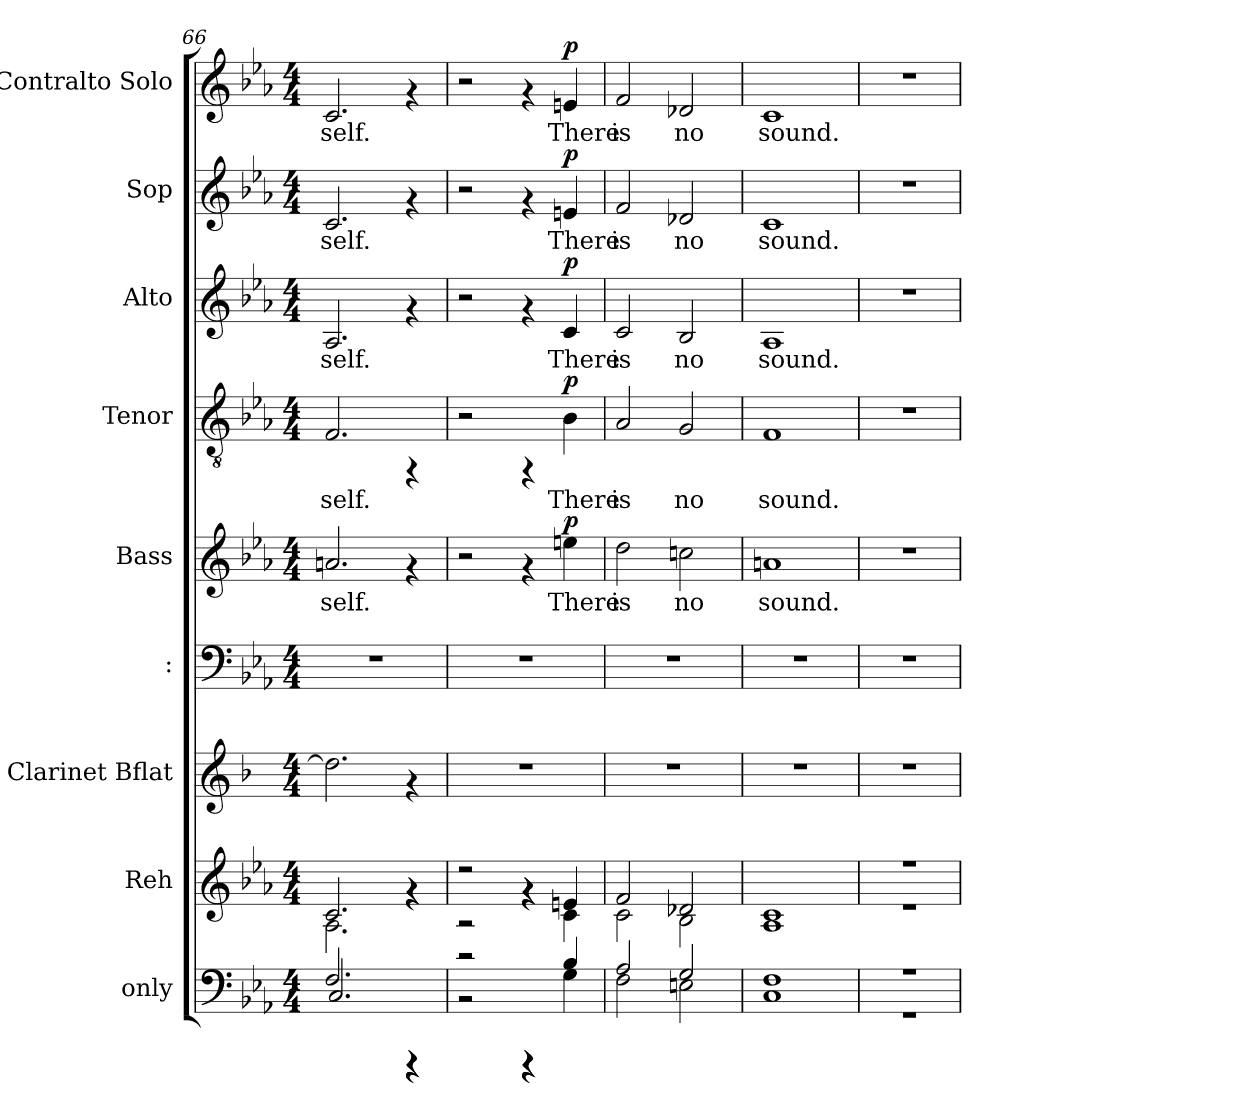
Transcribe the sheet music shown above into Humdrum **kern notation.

**kern	**kern	**kern	**kern	**kern	**text	**dynam	**kern	**text	**dynam	**kern	**text	**dynam	**kern	**text	**dynam	**kern	**text	**dynam
*part9	*part8	*part7	*part6	*part5	*part5	*part5	*part4	*part4	*part4	*part3	*part3	*part3	*part2	*part2	*part2	*part1	*part1	*part1
*staff9	*staff8	*staff7	*staff6	*staff5	*staff5	*staff5	*staff4	*staff4	*staff4	*staff3	*staff3	*staff3	*staff2	*staff2	*staff2	*staff1	*staff1	*staff1
*I"only	*I"Reh	*I"Clarinet Bflat	*I":	*I"Bass	*	*	*I"Tenor	*	*	*I"Alto	*	*	*I"Sop	*	*	*I"Contralto Solo	*	*
*	*	*I'Cl	*	*	*	*	*	*	*	*	*	*	*	*	*	*	*	*
*clefF4	*clefG2	*clefG2	*clefF4	*clefG2	*	*	*clefGv2	*	*	*clefG2	*	*	*clefG2	*	*	*clefG2	*	*
*	*	*ITrd1c2	*	*	*	*	*	*	*	*	*	*	*	*	*	*	*	*
*k[b-e-a-]	*k[b-e-a-]	*k[b-e-a-]	*k[b-e-a-]	*k[b-e-a-]	*	*	*k[b-e-a-]	*	*	*k[b-e-a-]	*	*	*k[b-e-a-]	*	*	*k[b-e-a-]	*	*
*E-:	*E-:	*E-:	*E-:	*E-:	*	*	*E-:	*	*	*E-:	*	*	*E-:	*	*	*E-:	*	*
*M4/4	*M4/4	*M4/4	*M4/4	*M4/4	*	*	*M4/4	*	*	*M4/4	*	*	*M4/4	*	*	*M4/4	*	*
=66	=66	=66	=66	=66	=66	=66	=66	=66	=66	=66	=66	=66	=66	=66	=66	=66	=66	=66
*^	*^	*	*	*	*	*	*	*	*	*	*	*	*	*	*	*	*	*
!	!	!	!	!	!	!	!LO:LY:b	!	!	!LO:LY:b	!	!	!LO:LY:b	!	!	!LO:LY:b	!	!	!LO:LY:b:cj	!
2.F/	2.C/	2.c/	2.A-\	2.cc\]	1r	2.a/	-self.	.	2.F/	-self.	.	2.A-/	-self.	.	2.c/	-self.	.	2.c/	-self.	.
4rCCC	4rCCC	4rf	4rf	4rf	.	4rf	.	.	4rFF	.	.	4rf	.	.	4rf	.	.	4rf	.	.
=67	=67	=67	=67	=67	=67	=67	=67	=67	=67	=67	=67	=67	=67	=67	=67	=67	=67	=67	=67	=67
2r	2r	2r	2r	1r	1r	2r	.	.	2r	.	.	2r	.	.	2r	.	.	2r	.	.
4rCCC	4rCCC	4rf	4rf	.	.	4rf	.	.	4rFF	.	.	4rf	.	.	4rf	.	.	4rf	.	.
!	!	!	!	!	!	!	!LO:LY:b	!LO:DY:b	!	!LO:LY:b	!LO:DY:b	!	!LO:LY:b	!LO:DY:b	!	!LO:LY:b	!LO:DY:b	!	!LO:LY:b:cj	!LO:DY:a
4B-/	4G\	4en/	4c\	.	.	4ee\	There	p	4B-\	There	p	4c/	There	p	4en/	There	p	4en/	There	p
=68	=68	=68	=68	=68	=68	=68	=68	=68	=68	=68	=68	=68	=68	=68	=68	=68	=68	=68	=68	=68
!	!	!	!	!	!	!	!LO:LY:b	!	!	!LO:LY:b	!	!	!LO:LY:b	!	!	!LO:LY:b	!	!	!LO:LY:b:cj	!
2A-/	2F\	2f/	2c\	1r	1r	2dd\	is	.	2A-/	is	.	2c/	is	.	2f/	is	.	2f/	is	.
!	!	!	!	!	!	!	!LO:LY:b	!	!	!LO:LY:b	!	!	!LO:LY:b	!	!	!LO:LY:b	!	!	!LO:LY:b:cj	!
2G/	2En\	2d-X/	2B-\	.	.	2ccn\	no	.	2G/	no	.	2B-/	no	.	2d-X/	no	.	2d-X/	no	.
=69	=69	=69	=69	=69	=69	=69	=69	=69	=69	=69	=69	=69	=69	=69	=69	=69	=69	=69	=69	=69
!	!	!	!	!	!	!	!LO:LY:b	!	!	!LO:LY:b	!	!	!LO:LY:b	!	!	!LO:LY:b	!	!	!LO:LY:b:cj	!
1F	1C	1c	1A-	1r	1r	1a	sound.	.	1F	sound.	.	1A-	sound.	.	1c	sound.	.	1c	sound.	.
=70	=70	=70	=70	=70	=70	=70	=70	=70	=70	=70	=70	=70	=70	=70	=70	=70	=70	=70	=70	=70
1r	1r	1r	1r	1r	1r	1r	.	.	1r	.	.	1r	.	.	1r	.	.	1r	.	.
*v	*v	*	*	*	*	*	*	*	*	*	*	*	*	*	*	*	*	*	*	*
*	*v	*v	*	*	*	*	*	*	*	*	*	*	*	*	*	*	*	*	*
=	=	=	=	=	=	=	=	=	=	=	=	=	=	=	=	=	=	=
*-	*-	*-	*-	*-	*-	*-	*-	*-	*-	*-	*-	*-	*-	*-	*-	*-	*-	*-
